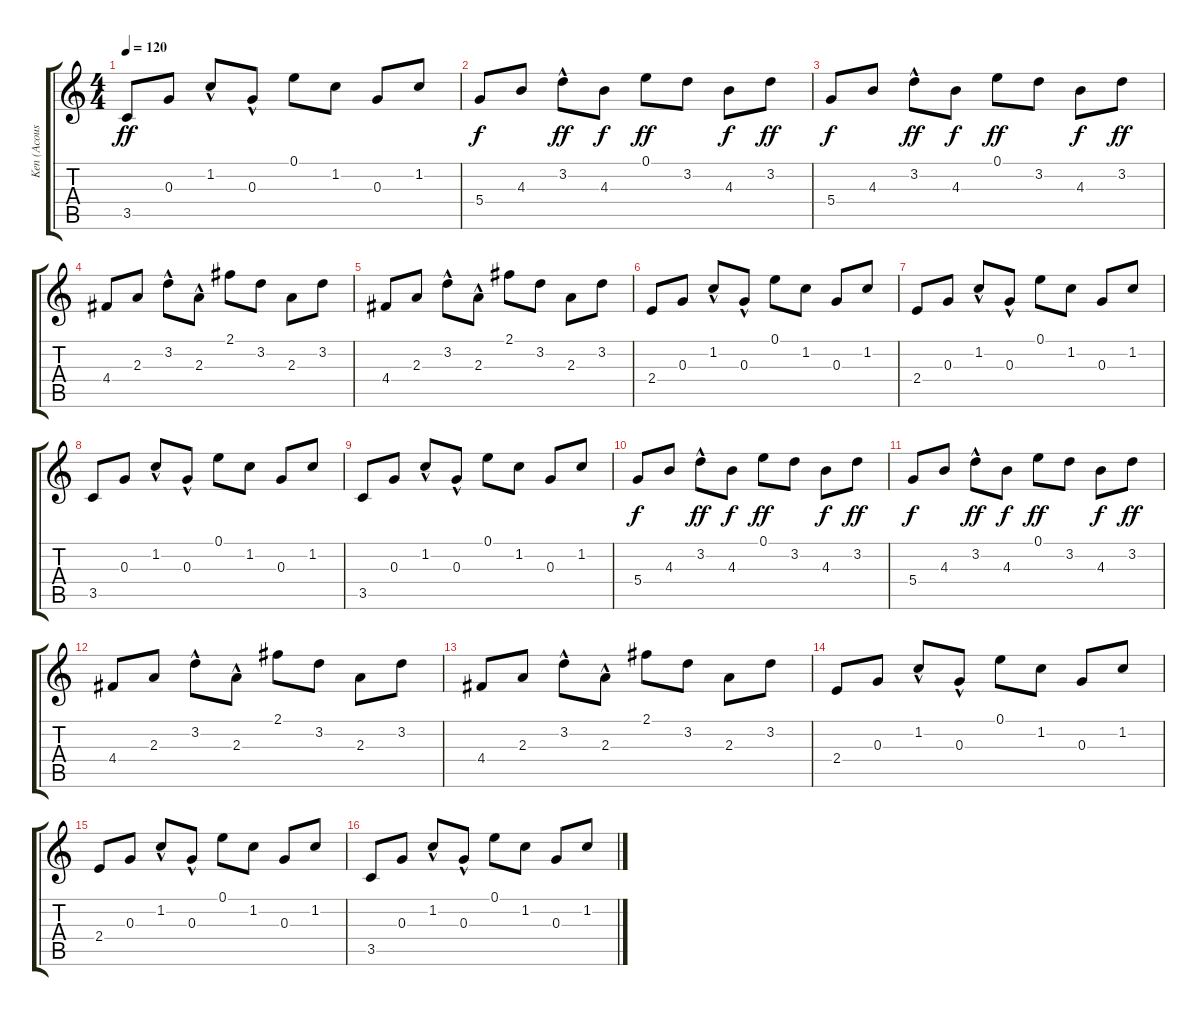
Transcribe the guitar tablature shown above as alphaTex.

\track ("Ken (Acoustic)" "Ken (Acous") {instrument acousticguitarsteel}
\staff {score tabs}
\tuning (E4 B3 G3 D3 A2 E2) {hide}
\ts (4 4)
\tempo 120
\clef g2
\ks c
3.5.8{dy ff} 0.3.8 1.2{hac}.8 0.3{hac}.8 0.1.8 1.2.8 0.3.8 1.2.8 |
5.4.8{dy f} 4.3.8 3.2{hac}.8{dy ff} 4.3.8{dy f} 0.1.8{dy ff} 3.2.8 4.3.8{dy f} 3.2.8{dy ff} |
5.4.8{dy f} 4.3.8 3.2{hac}.8{dy ff} 4.3.8{dy f} 0.1.8{dy ff} 3.2.8 4.3.8{dy f} 3.2.8{dy ff} |
4.4.8 2.3.8 3.2{hac}.8 2.3{hac}.8 2.1.8 3.2.8 2.3.8 3.2.8 |
4.4.8 2.3.8 3.2{hac}.8 2.3{hac}.8 2.1.8 3.2.8 2.3.8 3.2.8 |
2.4.8 0.3.8 1.2{hac}.8 0.3{hac}.8 0.1.8 1.2.8 0.3.8 1.2.8 |
2.4.8 0.3.8 1.2{hac}.8 0.3{hac}.8 0.1.8 1.2.8 0.3.8 1.2.8 |
3.5.8 0.3.8 1.2{hac}.8 0.3{hac}.8 0.1.8 1.2.8 0.3.8 1.2.8 |
3.5.8 0.3.8 1.2{hac}.8 0.3{hac}.8 0.1.8 1.2.8 0.3.8 1.2.8 |
5.4.8{dy f} 4.3.8 3.2{hac}.8{dy ff} 4.3.8{dy f} 0.1.8{dy ff} 3.2.8 4.3.8{dy f} 3.2.8{dy ff} |
5.4.8{dy f} 4.3.8 3.2{hac}.8{dy ff} 4.3.8{dy f} 0.1.8{dy ff} 3.2.8 4.3.8{dy f} 3.2.8{dy ff} |
4.4.8 2.3.8 3.2{hac}.8 2.3{hac}.8 2.1.8 3.2.8 2.3.8 3.2.8 |
4.4.8 2.3.8 3.2{hac}.8 2.3{hac}.8 2.1.8 3.2.8 2.3.8 3.2.8 |
2.4.8 0.3.8 1.2{hac}.8 0.3{hac}.8 0.1.8 1.2.8 0.3.8 1.2.8 |
2.4.8 0.3.8 1.2{hac}.8 0.3{hac}.8 0.1.8 1.2.8 0.3.8 1.2.8 |
3.5.8 0.3.8 1.2{hac}.8 0.3{hac}.8 0.1.8 1.2.8 0.3.8 1.2.8
